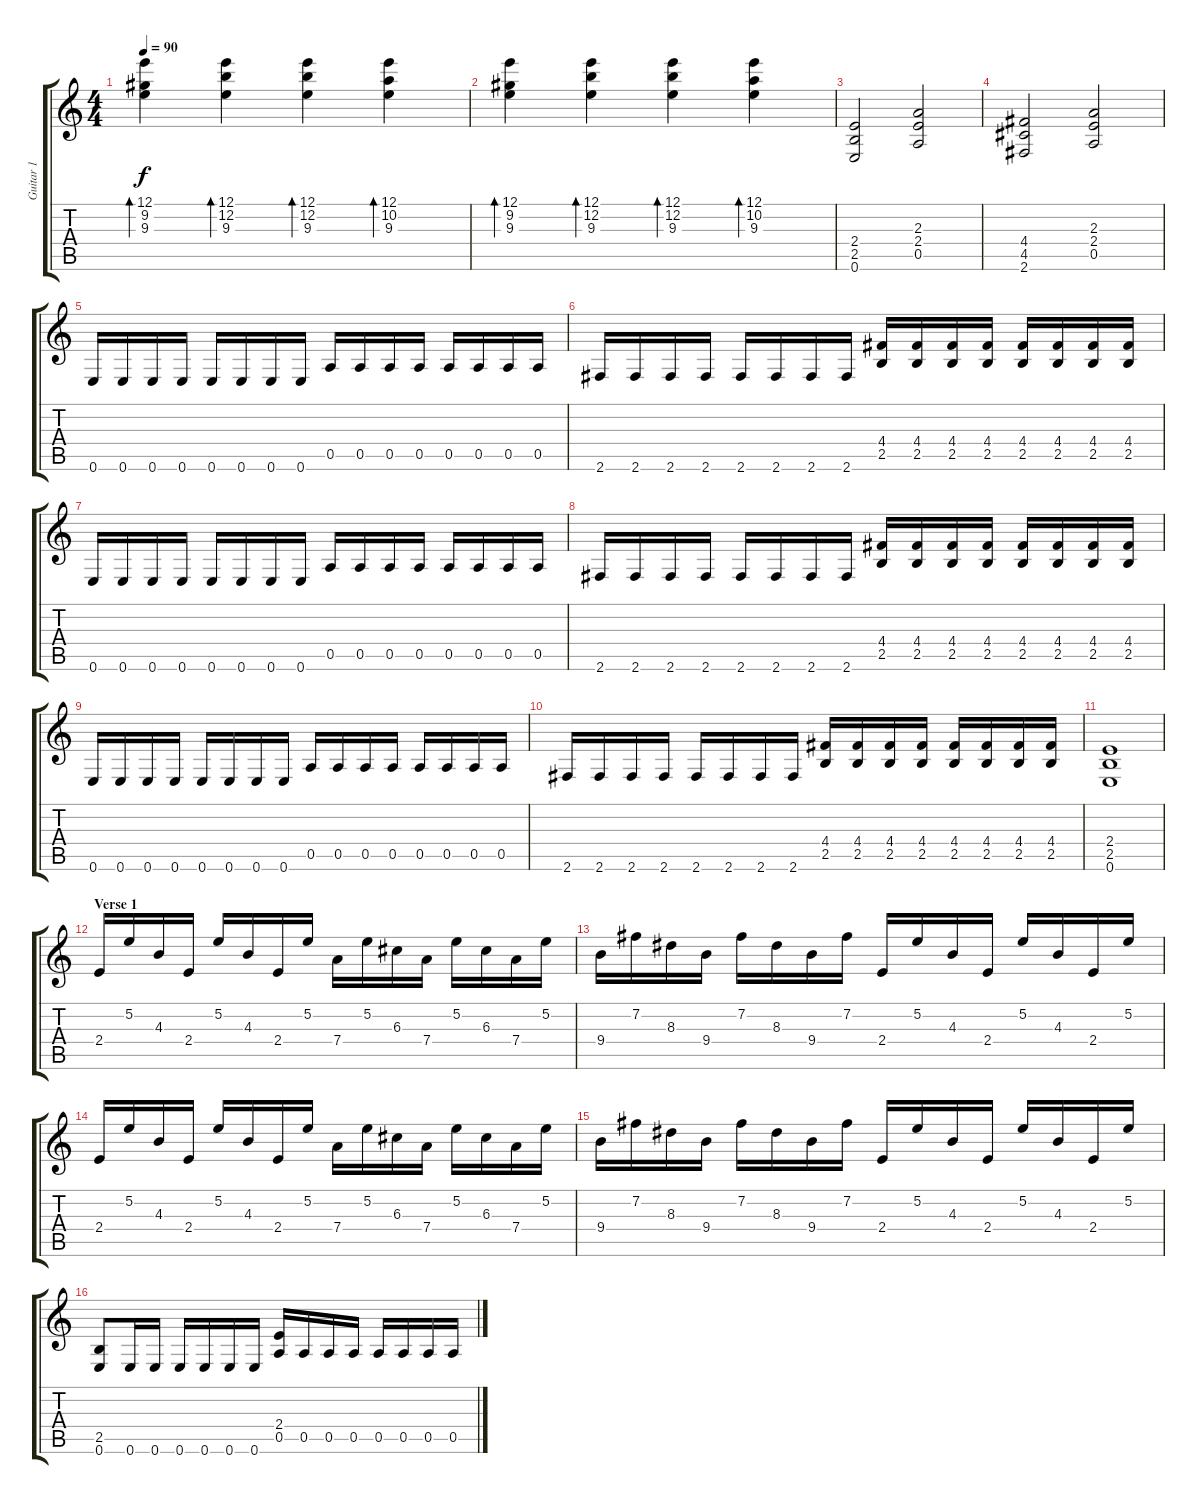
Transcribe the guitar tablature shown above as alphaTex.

\track ("Guitar 1" "Guitar 1") {instrument distortionguitar}
\staff {score tabs}
\tuning (E4 B3 G3 D3 A2 E2) {hide}
\ts (4 4)
\tempo 90
\clef g2
\ks c
(12.1 9.2 9.3).4{bd 60 dy f instrument acousticguitarsteel} (12.1 12.2 9.3).4{bd 60} (12.1 12.2 9.3).4{bd 60} (12.1 10.2 9.3).4{bd 60} |
(12.1 9.2 9.3).4{bd 60} (12.1 12.2 9.3).4{bd 60} (12.1 12.2 9.3).4{bd 60} (12.1 10.2 9.3).4{bd 60} |
(2.4 2.5 0.6).2{instrument distortionguitar} (2.3 2.4 0.5).2 |
(4.4 4.5 2.6).2 (2.3 2.4 0.5).2 |
0.6.16 0.6.16 0.6.16 0.6.16 0.6.16 0.6.16 0.6.16 0.6.16 0.5.16 0.5.16 0.5.16 0.5.16 0.5.16 0.5.16 0.5.16 0.5.16 |
2.6.16 2.6.16 2.6.16 2.6.16 2.6.16 2.6.16 2.6.16 2.6.16 (4.4 2.5).16 (4.4 2.5).16 (4.4 2.5).16 (4.4 2.5).16 (4.4 2.5).16 (4.4 2.5).16 (4.4 2.5).16 (4.4 2.5).16 |
0.6.16 0.6.16 0.6.16 0.6.16 0.6.16 0.6.16 0.6.16 0.6.16 0.5.16 0.5.16 0.5.16 0.5.16 0.5.16 0.5.16 0.5.16 0.5.16 |
2.6.16 2.6.16 2.6.16 2.6.16 2.6.16 2.6.16 2.6.16 2.6.16 (4.4 2.5).16 (4.4 2.5).16 (4.4 2.5).16 (4.4 2.5).16 (4.4 2.5).16 (4.4 2.5).16 (4.4 2.5).16 (4.4 2.5).16 |
0.6.16 0.6.16 0.6.16 0.6.16 0.6.16 0.6.16 0.6.16 0.6.16 0.5.16 0.5.16 0.5.16 0.5.16 0.5.16 0.5.16 0.5.16 0.5.16 |
2.6.16 2.6.16 2.6.16 2.6.16 2.6.16 2.6.16 2.6.16 2.6.16 (4.4 2.5).16 (4.4 2.5).16 (4.4 2.5).16 (4.4 2.5).16 (4.4 2.5).16 (4.4 2.5).16 (4.4 2.5).16 (4.4 2.5).16 |
(2.4 2.5 0.6).1 |
\section ("" "Verse 1")
2.4.16{instrument acousticguitarsteel} 5.2.16 4.3.16 2.4.16 5.2.16 4.3.16 2.4.16 5.2.16 7.4.16 5.2.16 6.3.16 7.4.16 5.2.16 6.3.16 7.4.16 5.2.16 |
9.4.16 7.2.16 8.3.16 9.4.16 7.2.16 8.3.16 9.4.16 7.2.16 2.4.16 5.2.16 4.3.16 2.4.16 5.2.16 4.3.16 2.4.16 5.2.16 |
2.4.16 5.2.16 4.3.16 2.4.16 5.2.16 4.3.16 2.4.16 5.2.16 7.4.16 5.2.16 6.3.16 7.4.16 5.2.16 6.3.16 7.4.16 5.2.16 |
9.4.16 7.2.16 8.3.16 9.4.16 7.2.16 8.3.16 9.4.16 7.2.16 2.4.16 5.2.16 4.3.16 2.4.16 5.2.16 4.3.16 2.4.16 5.2.16 |
(2.5 0.6).8{instrument distortionguitar} 0.6.16 0.6.16 0.6.16 0.6.16 0.6.16 0.6.16 (2.4 0.5).16 0.5.16 0.5.16 0.5.16 0.5.16 0.5.16 0.5.16 0.5.16
